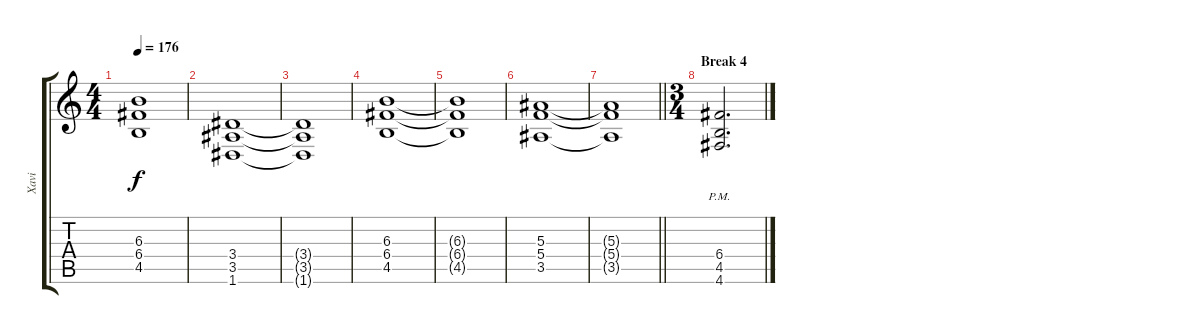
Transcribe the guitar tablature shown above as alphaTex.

\track ("Xavi" "Xavi") {instrument distortionguitar}
\staff {score tabs}
\tuning (D4 A3 F3 C3 G2 D2) {hide}
\ts (4 4)
\tempo 176
\clef g2
\ks c
(6.3{t} 6.4{t} 4.5{t}).1{dy f} |
(3.4 3.5 1.6).1 |
(3.4{t} 3.5{t} 1.6{t}).1 |
(6.3 6.4 4.5).1 |
(6.3{t} 6.4{t} 4.5{t}).1 |
(5.3 5.4 3.5).1 |
\barLineRight lightlight
(5.3{t} 5.4{t} 3.5{t}).1 |
\ts (3 4)
\section ("" "Break 4")
(6.4{pm} 4.5{pm} 4.6{pm}).2{d}
